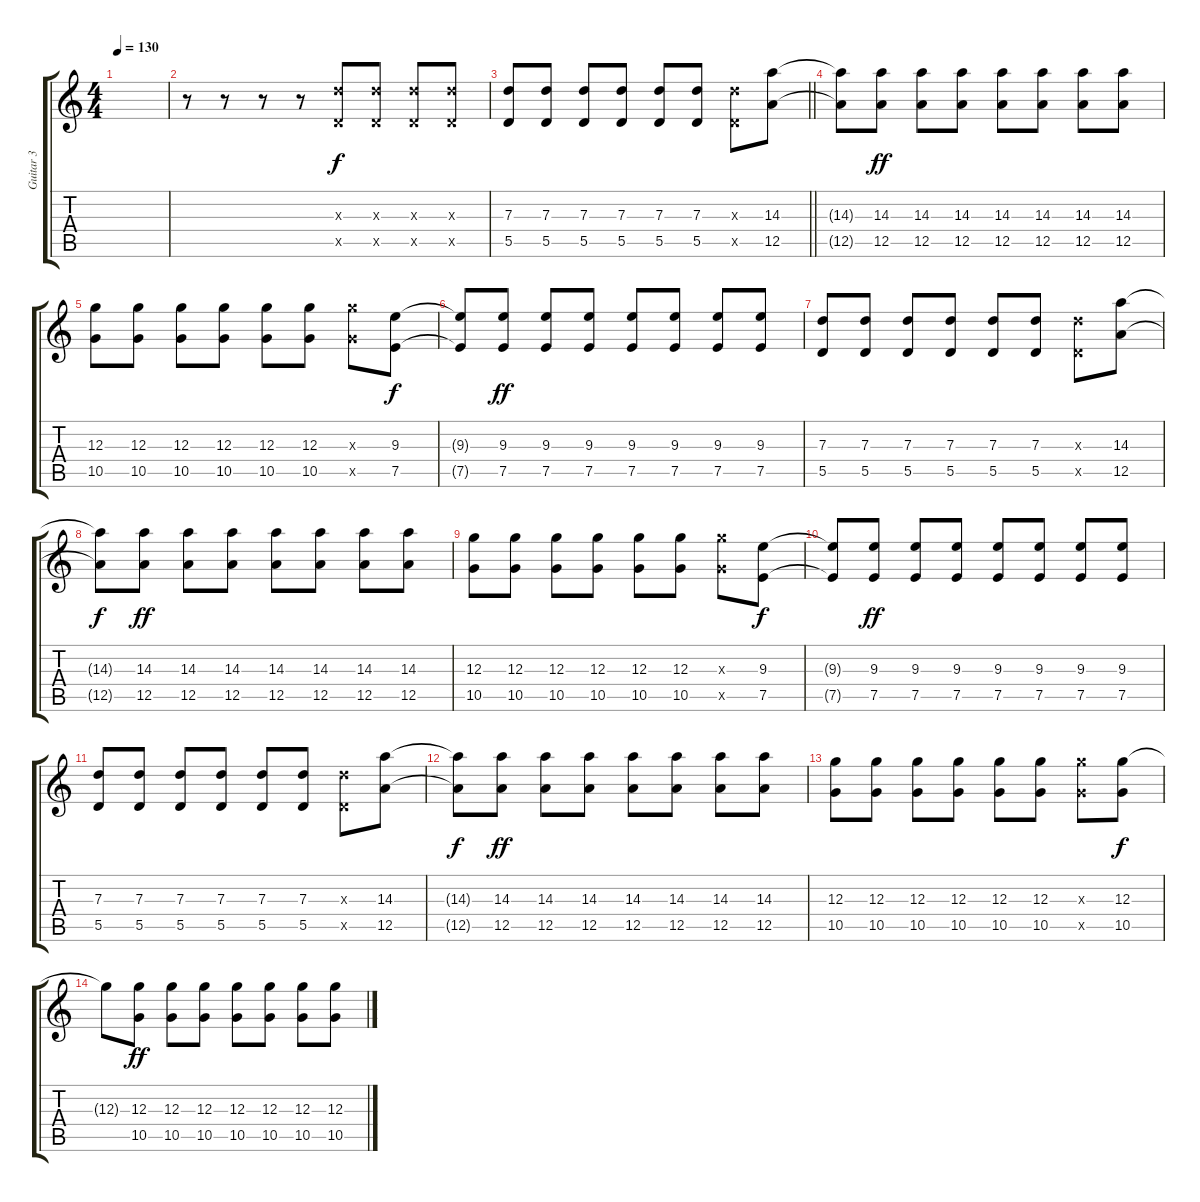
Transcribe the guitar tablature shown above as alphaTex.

\track ("Guitar 3" "Guitar 3") {instrument overdrivenguitar}
\staff {score tabs}
\tuning (E4 B3 G3 D3 A2 D2) {hide}
\ts (4 4)
\tempo 130
\clef g2
\ks c
|
r.8 r.8 r.8 r.8 (7.3{x} 5.5{x}).8 (7.3{x} 5.5{x}).8 (7.3{x} 5.5{x}).8 (7.3{x} 5.5{x}).8 |
\barLineRight lightlight
(7.3 5.5).8 (7.3 5.5).8 (7.3 5.5).8 (7.3 5.5).8 (7.3 5.5).8 (7.3 5.5).8 (7.3{x} 5.5{x}).8 (14.3 12.5).8 |
(14.3{t} 12.5{t}).8{dy f} (14.3 12.5).8{dy ff} (14.3 12.5).8 (14.3 12.5).8 (14.3 12.5).8 (14.3 12.5).8 (14.3 12.5).8 (14.3 12.5).8 |
(12.3 10.5).8 (12.3 10.5).8 (12.3 10.5).8 (12.3 10.5).8 (12.3 10.5).8 (12.3 10.5).8 (12.3{x} 10.5{x}).8 (9.3 7.5).8{dy f} |
(9.3{t} 7.5{t}).8 (9.3 7.5).8{dy ff} (9.3 7.5).8 (9.3 7.5).8 (9.3 7.5).8 (9.3 7.5).8 (9.3 7.5).8 (9.3 7.5).8 |
(7.3 5.5).8 (7.3 5.5).8 (7.3 5.5).8 (7.3 5.5).8 (7.3 5.5).8 (7.3 5.5).8 (7.3{x} 5.5{x}).8 (14.3 12.5).8 |
(14.3{t} 12.5{t}).8{dy f} (14.3 12.5).8{dy ff} (14.3 12.5).8 (14.3 12.5).8 (14.3 12.5).8 (14.3 12.5).8 (14.3 12.5).8 (14.3 12.5).8 |
(12.3 10.5).8 (12.3 10.5).8 (12.3 10.5).8 (12.3 10.5).8 (12.3 10.5).8 (12.3 10.5).8 (12.3{x} 10.5{x}).8 (9.3 7.5).8{dy f} |
(9.3{t} 7.5{t}).8 (9.3 7.5).8{dy ff} (9.3 7.5).8 (9.3 7.5).8 (9.3 7.5).8 (9.3 7.5).8 (9.3 7.5).8 (9.3 7.5).8 |
(7.3 5.5).8 (7.3 5.5).8 (7.3 5.5).8 (7.3 5.5).8 (7.3 5.5).8 (7.3 5.5).8 (7.3{x} 5.5{x}).8 (14.3 12.5).8 |
(14.3{t} 12.5{t}).8{dy f} (14.3 12.5).8{dy ff} (14.3 12.5).8 (14.3 12.5).8 (14.3 12.5).8 (14.3 12.5).8 (14.3 12.5).8 (14.3 12.5).8 |
(12.3 10.5).8 (12.3 10.5).8 (12.3 10.5).8 (12.3 10.5).8 (12.3 10.5).8 (12.3 10.5).8 (12.3{x} 10.5{x}).8 (12.3 10.5).8{dy f} |
12.3{t}.8 (12.3 10.5).8{dy ff} (12.3 10.5).8 (12.3 10.5).8 (12.3 10.5).8 (12.3 10.5).8 (12.3 10.5).8 (12.3 10.5).8
